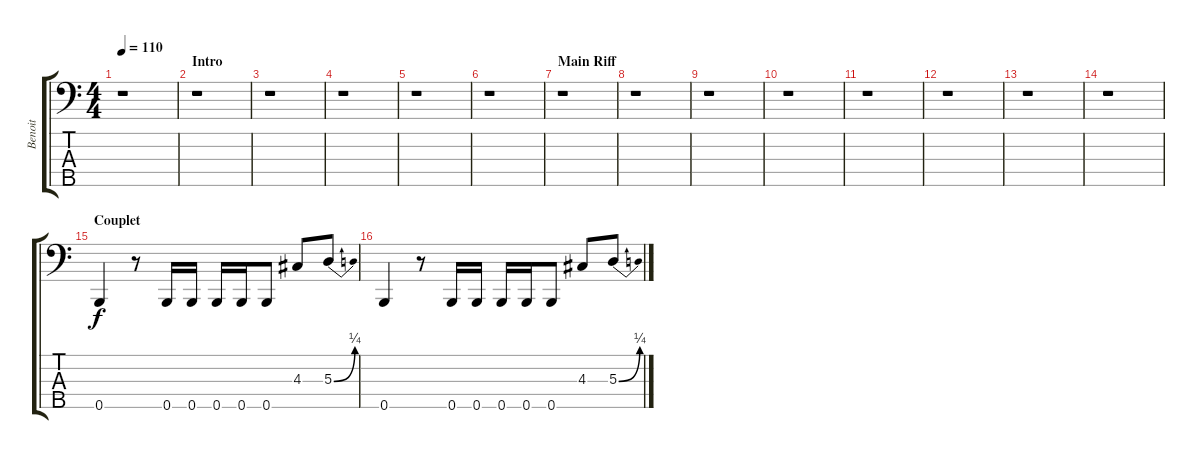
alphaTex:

\track ("Benoit" "Benoit") {instrument slapbass1}
\staff {score tabs}
\tuning (G2 D2 A1 E1 B0) {hide}
\ts (4 4)
\tempo 110
\clef f4
\ks c
r.1{dy f instrument slapbass1} |
\section ("" "Intro")
r.1 |
r.1 |
r.1 |
r.1 |
r.1 |
\section ("" "Main Riff")
r.1 |
r.1 |
r.1 |
r.1 |
r.1 |
r.1 |
r.1 |
r.1 |
\section ("" "Couplet")
0.5.4 r.8 0.5.16 0.5.16 0.5.16 0.5.16 0.5.8 4.3.8 5.3{be (bend 0 0 60 1)}.8 |
0.5.4 r.8 0.5.16 0.5.16 0.5.16 0.5.16 0.5.8 4.3.8 5.3{be (bend 0 0 60 1)}.8
